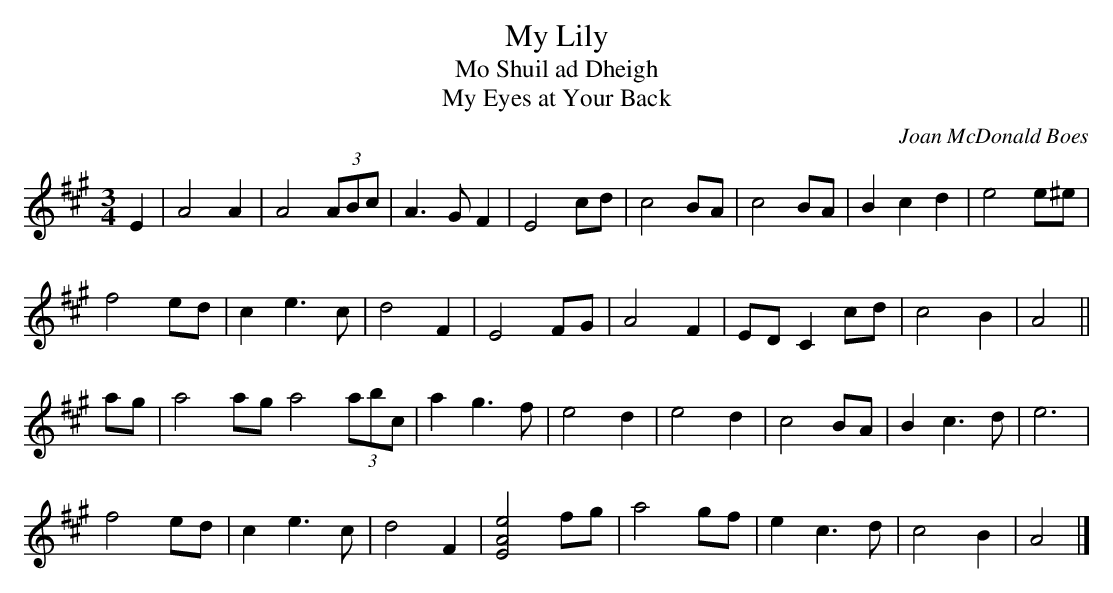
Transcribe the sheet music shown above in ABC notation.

X:1
T:My Lily
T:Mo Shuil ad Dheigh
T:My Eyes at Your Back
C:Joan McDonald Boes
M:3/4
L:1/4
K:A
E \
| A2 A | A2 (3A/B/c/ | A>GF | E2 c/d/ | c2B/A/ | c2B/A/ | Bcd | e2 e/^e/|
f2 e/d/ | ce>c | d2F | E2 F/G/ | A2F | E/D/ C c/d/ | c2B | A2 ||
a/g/ \
| a2a/g/ a2 (3a/b/c/ | ag>f | e2d | e2d | c2 B/A/ | Bc>d | e3 |
f2 e/d/ | ce>c | d2F | [E2A2e2] f/g/ | a2 g/f/ | ec>d | c2B | A2 |]
